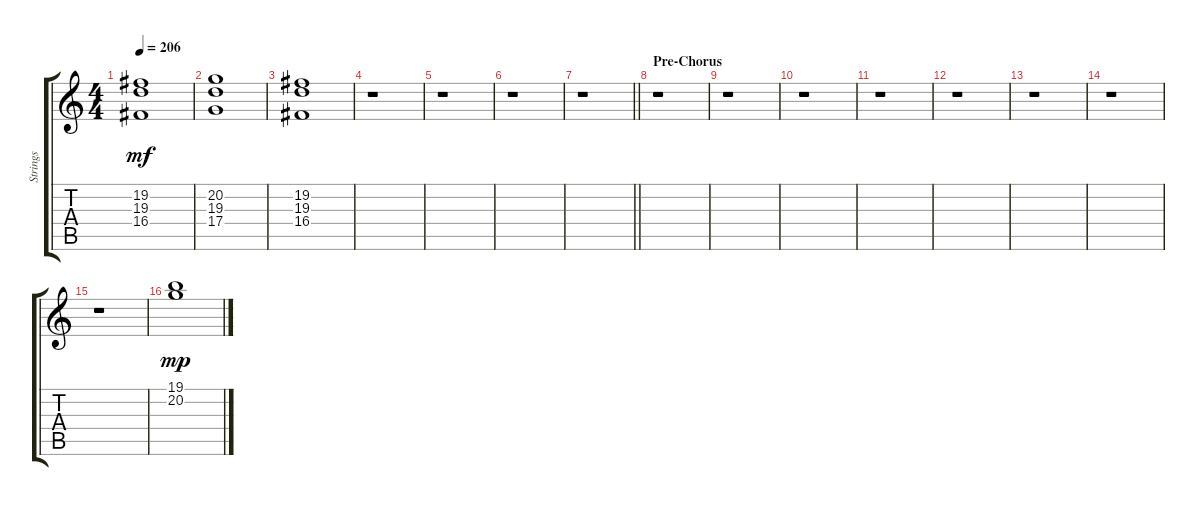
\track ("Strings" "Strings") {instrument stringensemble1}
\staff {score tabs}
\tuning (E4 B3 G3 D3 A2 E2) {hide}
\ts (4 4)
\tempo 206
\clef g2
\ks c
(19.2 19.3 16.4).1{dy mf} |
(20.2 19.3 17.4).1 |
(19.2 19.3 16.4).1 |
r.1 |
r.1 |
r.1 |
\barLineRight lightlight
r.1 |
\section ("" "Pre-Chorus")
r.1{volume 11 instrument stringensemble2} |
r.1 |
r.1 |
r.1 |
r.1 |
r.1 |
r.1 |
r.1 |
(19.1 20.2).1{dy mp}
